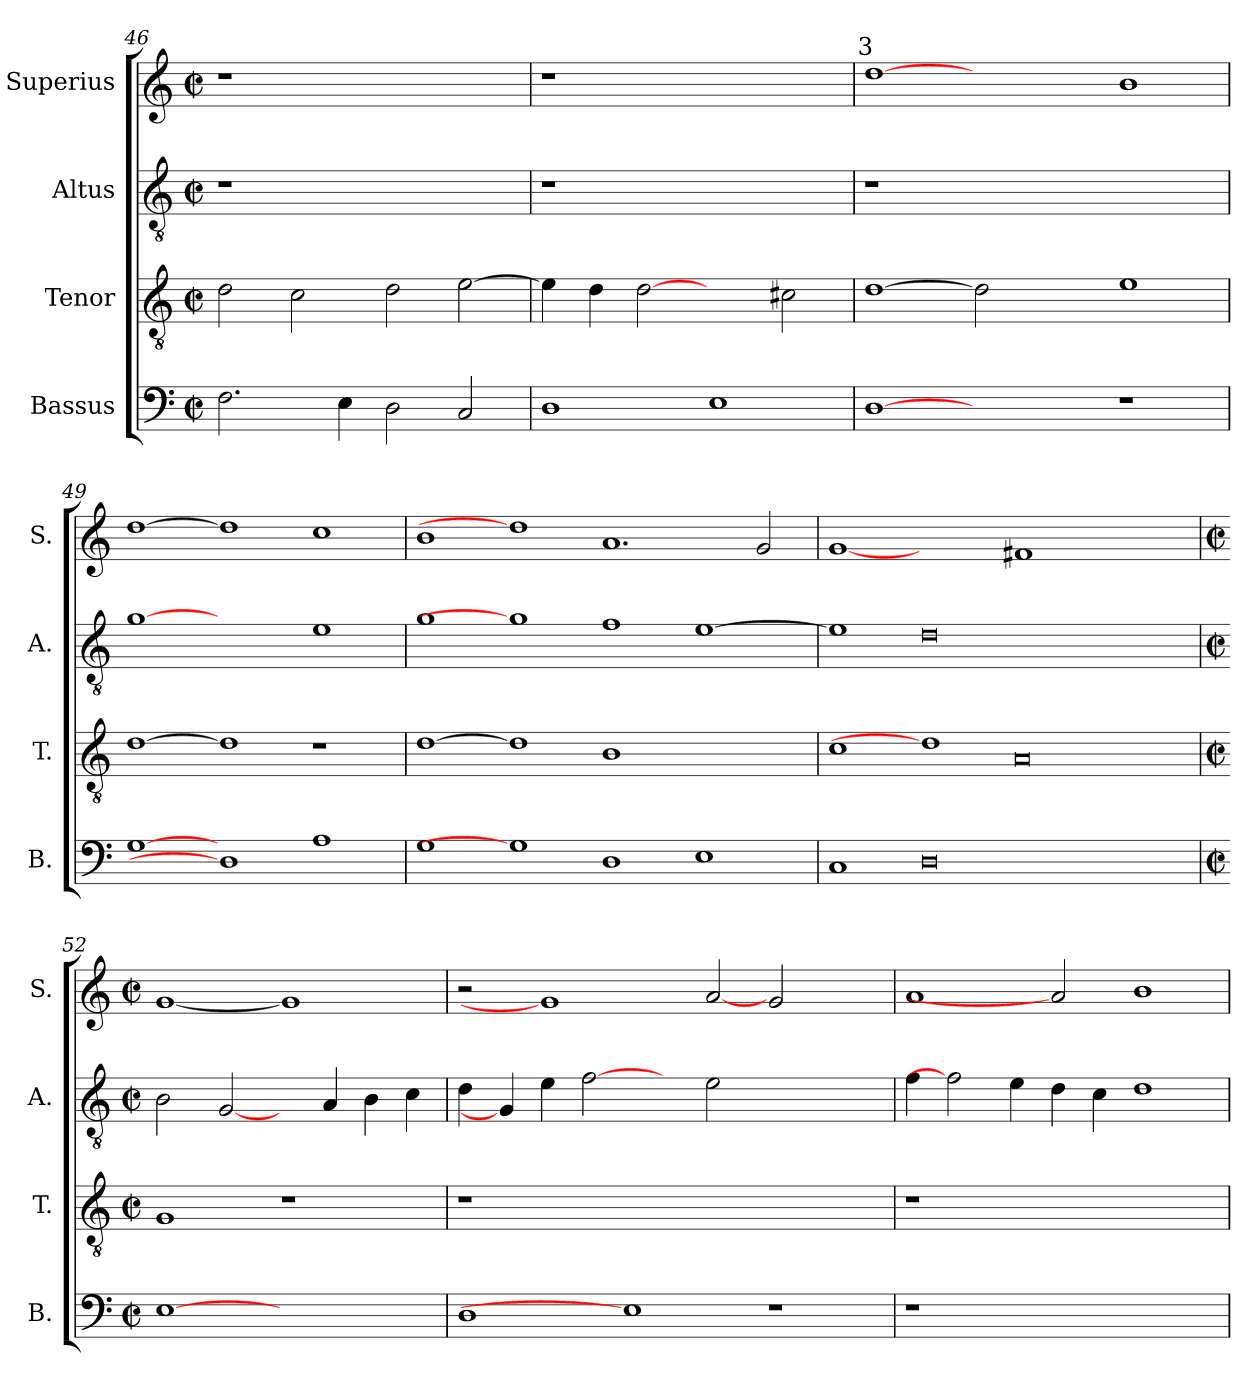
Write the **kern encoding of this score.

**kern	**kern	**kern	**kern
*part4	*part3	*part2	*part1
*staff4	*staff3	*staff2	*staff1
*I"Bassus	*I"Tenor	*I"Altus	*I"Superius
*I'B.	*I'T.	*I'A.	*I'S.
!!LO:PB:g=z
*clefF4	*clefGv2	*clefGv2	*clefG2
*	*ITrd7c12	*ITrd7c12	*
*k[]	*k[]	*k[]	*k[]
*C:	*C:	*C:	*C:
*M2/2	*M2/2	*M2/2	*M2/2
*met(c|)	*met(c|)	*met(c|)	*met(c|)
=46	=46	=46	=46
!	!	!LO:N:vis=1	!LO:N:vis=1
2.Fi\	2Di\	1r	1r
.	2Ci\	.	.
4Ei\	.	.	.
2Di\	2Di\	1ryy	1ryy
2Ci/	[>2Ei\	.	.
=47	=47	=47	=47
!	!	!LO:N:vis=1	!LO:N:vis=1
1Di	4Ei\]	1r	1r
.	4Di\	.	.
.	[2Di	.	.
1Ei	2ryy	1ryy	1ryy
.	2C#Xi\	.	.
=48	=48	=48	=48
!	!	!	!LO:TX:cj:t=3
!	!	!LO:N:vis=1	!
[1Di	[1Di	1r	[1ddi
1ryy	2Di]	0ryy	1ryy
.	2ryy	.	.
1r	1Ei	.	1bi
=49	=49	=49	=49
[1Gi	[1Di	[1Gi	[1ddi
1Di]	1Di]	1ryy	1ddi]
1Ai	1r	1Ei	1cci
=50	=50	=50	=50
1Gi	[1Di	1Gi	1bi
1Gi]	1Di]	1Gi]	1ddi]
1Di	1BBi	1Fi	1.ai
1Ei	1ryy	[>1Ei	.
.	.	.	2gi/
!!LO:LB:g=z
=51	=51	=51	=51
1Ci	1Ci	1Ei]	[1gi
0Di	1Di]	0Di	1ryy
.	0AAi	.	1f#Xi
1ryy	.	1ryy	1ryy
=52	=52	=52	=52
*M2/2	*M2/2	*M2/2	*M2/2
*met(c|)	*met(c|)	*met(c|)	*met(c|)
[1Ei	1GGi	2BBi\	[1gi
.	.	[2GGi/	.
1ryy	1r	4ryy	1gi]
.	.	4AAi/	.
.	.	4BBi\	.
.	.	4Ci\	.
=53	=53	=53	=53
!	!LO:N:vis=1	!	!
1Di	1r	4Di\	2r
.	.	4GGi/]	.
.	.	4Ei\	1gi]
.	.	[2Fi	.
1Ei]	0ryy	.	.
.	.	4ryy	.
.	.	2Ei\	[2ai
1r	.	1ryy	2gi/
.	.	.	2ryy
=54	=54	=54	=54
!LO:N:vis=1	!LO:N:vis=1	!	!
1r	1r	4Fi\	1ai
.	.	2Fi]	.
.	.	4Ei\	.
1.ryy	1.ryy	4Di\	2ai]
.	.	4Ci\	.
.	.	1Di	1bi
=	=	=	=
*-	*-	*-	*-
